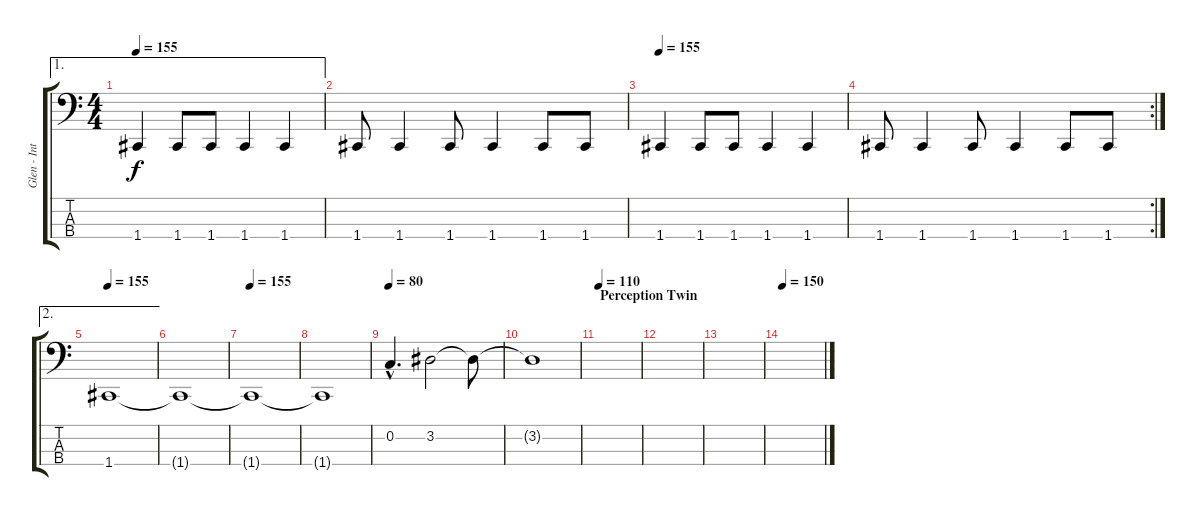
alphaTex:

\track ("Glen - Intro - Bass" "Glen - Int") {instrument electricbasspick}
\staff {score tabs}
\tuning (F2 C2 G1 C1) {hide}
\ae 1
\ts (4 4)
\tempo 155
\clef f4
\ks c
1.4.4{dy f} 1.4.8 1.4.8 1.4.4 1.4.4 |
1.4.8 1.4.4 1.4.8 1.4.4 1.4.8 1.4.8 |
\tempo 155
1.4.4 1.4.8 1.4.8 1.4.4 1.4.4 |
\rc 2
1.4.8 1.4.4 1.4.8 1.4.4 1.4.8 1.4.8 |
\ae 2
\tempo 155
1.4.1 |
1.4{t}.1 |
\tempo 155
1.4{t}.1 |
1.4{t}.1 |
\tempo 80
0.2{hac}.4{d volume 9 instrument electricguitarjazz} 3.2.2 3.2{t}.8 |
3.2{t}.1 |
\section ("" "Perception Twin")
\tempo 110
|
|
|
\tempo 150
